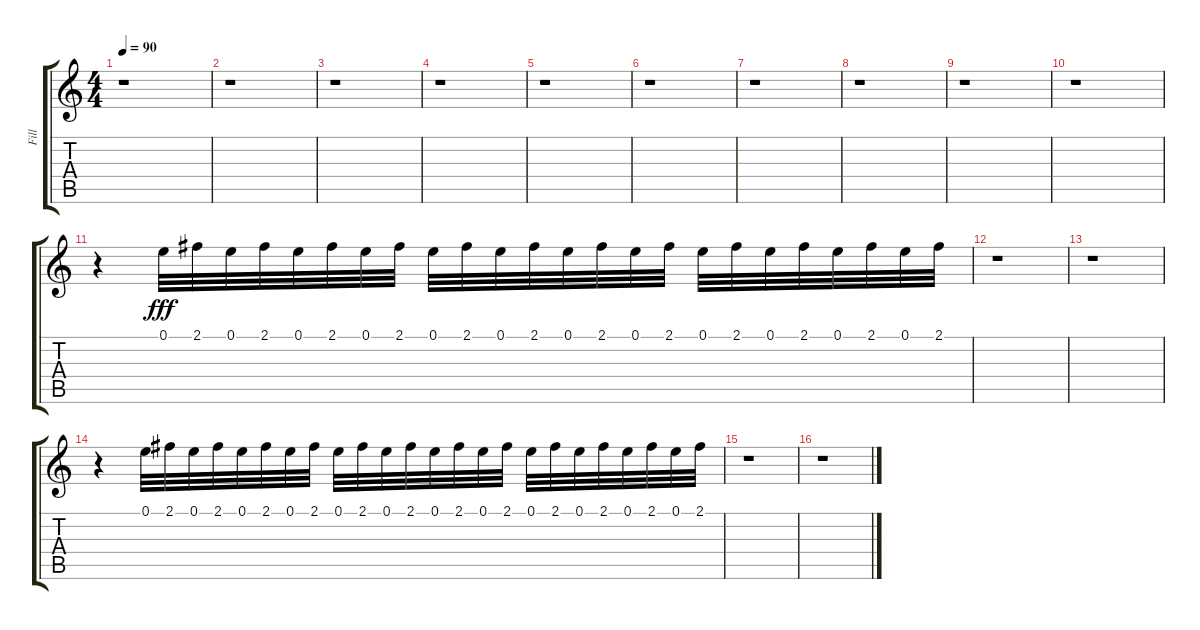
\track ("Fill" "Fill") {instrument distortionguitar}
\staff {score tabs}
\tuning (E4 B3 G3 D3 A2 E2) {hide}
\ts (4 4)
\tempo 90
\clef g2
\ks c
r.1{dy fff} |
r.1 |
r.1 |
r.1 |
r.1 |
r.1 |
r.1 |
r.1 |
r.1 |
r.1 |
r.4 0.1.32 2.1.32 0.1.32 2.1.32 0.1.32 2.1.32 0.1.32 2.1.32 0.1.32 2.1.32 0.1.32 2.1.32 0.1.32 2.1.32 0.1.32 2.1.32 0.1.32 2.1.32 0.1.32 2.1.32 0.1.32 2.1.32 0.1.32 2.1.32 |
r.1 |
r.1 |
r.4 0.1.32 2.1.32 0.1.32 2.1.32 0.1.32 2.1.32 0.1.32 2.1.32 0.1.32 2.1.32 0.1.32 2.1.32 0.1.32 2.1.32 0.1.32 2.1.32 0.1.32 2.1.32 0.1.32 2.1.32 0.1.32 2.1.32 0.1.32 2.1.32 |
r.1 |
r.1
